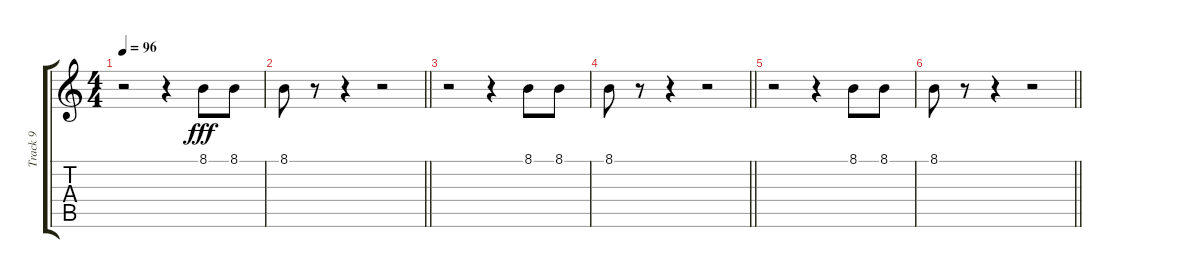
\track ("Track 9" "Track 9") {instrument lead1square}
\staff {score tabs}
\tuning (Eb4 Bb3 Gb3 Db3 Ab2 Eb2) {hide}
\ts (4 4)
\tempo 96
\clef g2
\ks c
r.2{dy fff} r.4 8.1.8 8.1.8 |
\barLineRight lightlight
8.1.8 r.8 r.4 r.2 |
r.2 r.4 8.1.8 8.1.8 |
\barLineRight lightlight
8.1.8 r.8 r.4 r.2 |
r.2 r.4 8.1.8 8.1.8 |
\barLineRight lightlight
8.1.8 r.8 r.4 r.2
